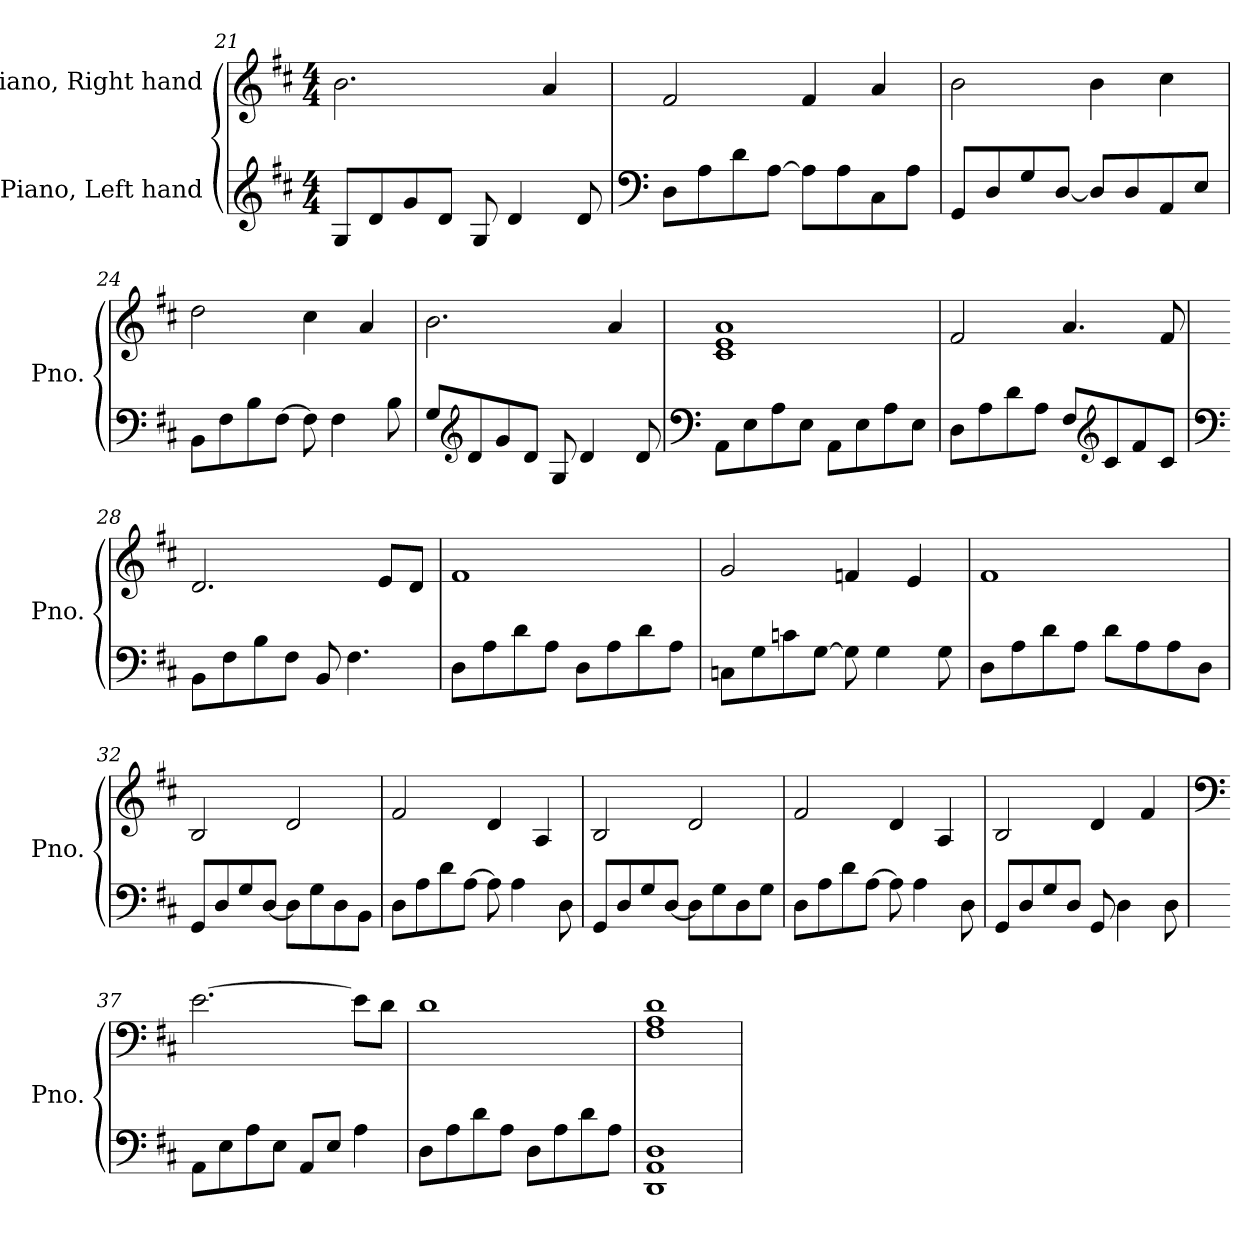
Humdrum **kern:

**kern	**kern
*part2	*part1
*staff2	*staff1
*I"Piano, Left hand	*I"Piano, Right hand
*I'Pno.	*I'Pno.
*clefG2	*clefG2
*k[f#c#]	*k[f#c#]
*M4/4	*M4/4
=21	=21
8G/L	2.b\
8d/	.
8g/	.
8d/J	.
8G/	.
4d/	.
.	4a/
8d/	.
!!LO:LB:g=z
=22	=22
*clefF4	*
8D\L	2f#/
8A\	.
8d\	.
[8A\J	.
8A\L]	4f#/
8A\	.
8C#\	4a/
8A\J	.
=23	=23
8GG/L	2b\
8D/	.
8G/	.
[8D/J	.
8D/L]	4b\
8D/	.
8AA/	4cc#\
8E/J	.
=24	=24
8BB\L	2dd\
8F#\	.
8B\	.
[8F#\J	.
8F#\]	4cc#\
4F#\	.
.	4a/
8B\	.
=25	=25
8G/L	2.b\
*clefG2	*
8d/	.
8g/	.
8d/J	.
8G/	.
4d/	.
.	4a/
8d/	.
!!LO:PB:g=z
=26	=26
*clefF4	*
8AA\L	1c# 1e 1a
8E\	.
8A\	.
8E\J	.
8AA\L	.
8E\	.
8A\	.
8E\J	.
=27	=27
8D\L	2f#/
8A\	.
8d\	.
8A\J	.
8F#/L	4.a/
*clefG2	*
8c#/	.
8f#/	.
8c#/J	8f#/
=28	=28
*clefF4	*
8BB\L	2.d/
8F#\	.
8B\	.
8F#\J	.
8BB/	.
4.F#\	.
.	8e/L
.	8d/J
=29	=29
8D\L	1f#
8A\	.
8d\	.
8A\J	.
8D\L	.
8A\	.
8d\	.
8A\J	.
!!LO:LB:g=z
=30	=30
8Cn\L	2g/
8G\	.
8cn\	.
[8G\J	.
8G\]	4fn/
4G\	.
.	4e/
8G\	.
=31	=31
8D\L	1f#
8A\	.
8d\	.
8A\J	.
8d\L	.
8A\	.
8A\	.
8D\J	.
=32	=32
8GG/L	2B/
8D/	.
8G/	.
[8D/J	.
8D\L]	2d/
8G\	.
8D\	.
8BB\J	.
=33	=33
8D\L	2f#/
8A\	.
8d\	.
[8A\J	.
8A\]	4d/
4A\	.
.	4A/
8D\	.
=34	=34
8GG/L	2B/
8D/	.
8G/	.
[8D/J	.
8D\L]	2d/
8G\	.
8D\	.
8G\J	.
!!LO:LB:g=z
=35	=35
8D\L	2f#/
8A\	.
8d\	.
[8A\J	.
8A\]	4d/
4A\	.
.	4A/
8D\	.
=36	=36
8GG/L	2B/
8D/	.
8G/	.
8D/J	.
8GG/	4d/
4D\	.
.	4f#/
8D\	.
=37	=37
*	*clefF4
8AA\L	[2.e\
8E\	.
8A\	.
8E\J	.
8AA/L	.
8E/J	.
4A\	8e\L]
.	8d\J
=38	=38
8D\L	1d
8A\	.
8d\	.
8A\J	.
8D\L	.
8A\	.
8d\	.
8A\J	.
=39	=39
1DD 1AA 1D	1F# 1A 1d
=	=
*-	*-
